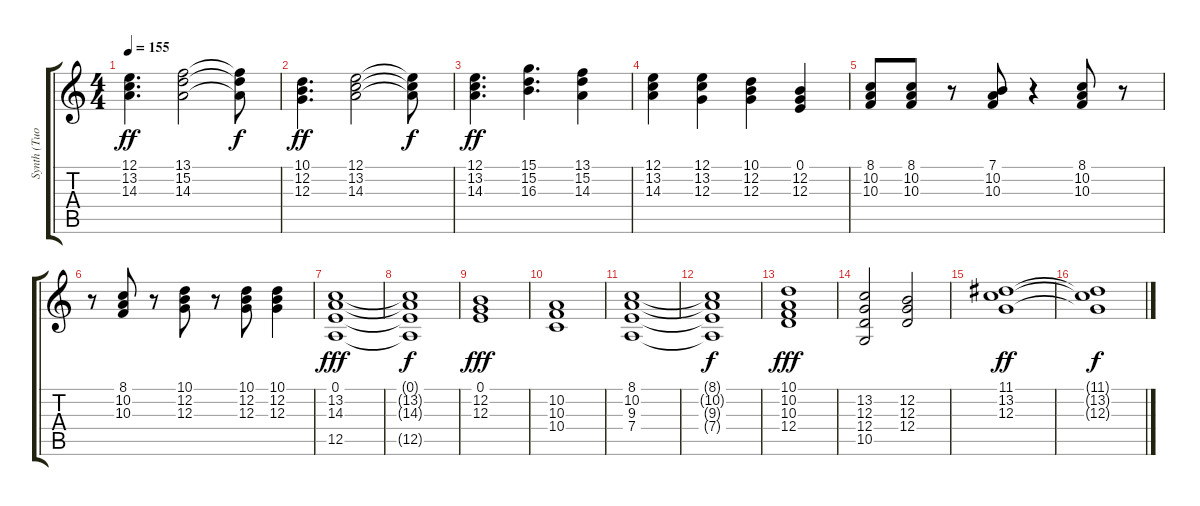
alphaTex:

\track ("Synth (Tuomas)" "Synth (Tuo") {instrument pad2warm}
\staff {score tabs}
\tuning (E4 B3 G3 D3 A2 E2) {hide}
\ts (4 4)
\tempo 155
\clef g2
\ks c
(12.1 13.2 14.3).4{d dy ff} (13.1 15.2 14.3).2 (13.1{t} 15.2{t} 14.3{t}).8{dy f} |
(10.1 12.2 12.3).4{d dy ff} (12.1 13.2 14.3).2 (12.1{t} 13.2{t} 14.3{t}).8{dy f} |
(12.1 13.2 14.3).4{d dy ff} (15.1 15.2 16.3).4{d} (13.1 15.2 14.3).4 |
(12.1 13.2 14.3).4 (12.1 13.2 12.3).4 (10.1 12.2 12.3).4 (0.1 12.2 12.3).4 |
(8.1 10.2 10.3).8 (8.1 10.2 10.3).8 r.8 (7.1 10.2 10.3).8 r.4 (8.1 10.2 10.3).8 r.8 |
r.8 (8.1 10.2 10.3).8 r.8 (10.1 12.2 12.3).8 r.8 (10.1 12.2 12.3).8 (10.1 12.2 12.3).4 |
(0.1 13.2 14.3 12.5).1{dy fff volume 10 instrument pad2warm} |
(0.1{t} 13.2{t} 14.3{t} 12.5{t}).1{dy f} |
(0.1 12.2 12.3).1{dy fff} |
(10.2 10.3 10.4).1 |
(8.1 10.2 9.3 7.4).1 |
(8.1{t} 10.2{t} 9.3{t} 7.4{t}).1{dy f} |
(10.1 10.2 10.3 12.4).1{dy fff} |
(13.2 12.3 12.4 10.5).2 (12.2 12.3 12.4).2 |
(11.1 13.2 12.3).1{dy ff volume 12 instrument stringensemble1} |
(11.1{t} 13.2{t} 12.3{t}).1{dy f}
